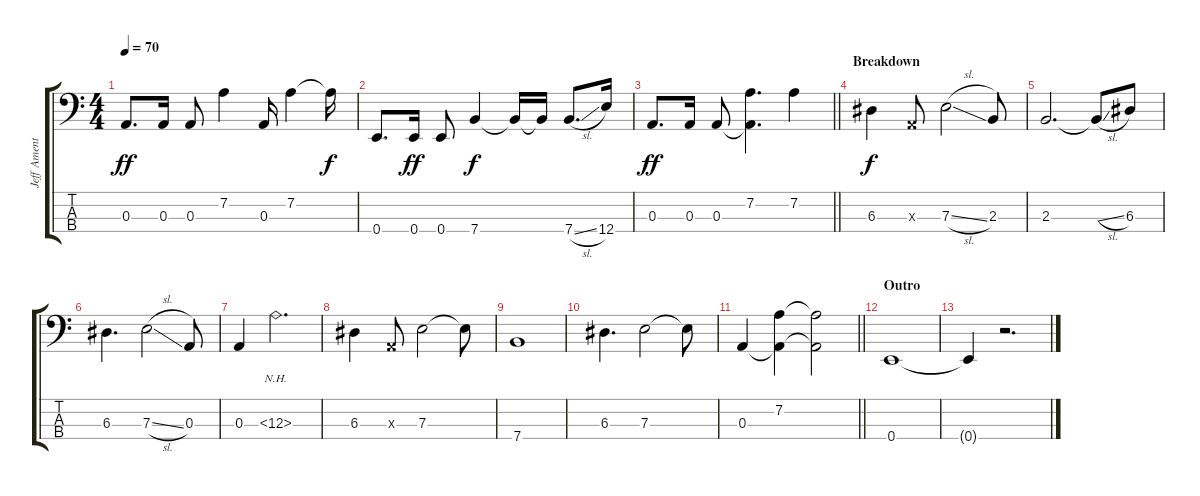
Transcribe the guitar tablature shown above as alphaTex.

\track ("Jeff Ament" "Jeff Ament") {instrument electricbassfinger}
\staff {score tabs}
\tuning (G2 D2 A1 E1) {hide}
\ts (4 4)
\tempo 70
\clef f4
\ks c
0.3.8{d dy ff} 0.3.16 0.3.8 7.2.4 0.3.16 7.2.4 7.2{t}.16{dy f} |
0.4.8{d} 0.4.16{dy ff} 0.4.8 7.4.4{dy f} 7.4{t}.16 7.4{t}.16 7.4{sl}.8{d} 12.4.16 |
\barLineRight lightlight
0.3.8{d dy ff} 0.3.16 0.3.8 (7.2 0.3{t}).4{d} 7.2.4 |
\section ("" "Breakdown")
6.3.4{dy f} 0.3{x}.8 7.3{sl}.2 2.3.8 |
2.3.2{d} 2.3{sl t}.8 6.3.8 |
6.3.4{d} 7.3{sl}.2 0.3.8 |
0.3.4 12.3{nh}.2{d} |
6.3.4 0.3{x}.8 7.3.2 7.3{t}.8 |
7.4.1 |
6.3.4{d} 7.3.2 7.3{t}.8 |
\barLineRight lightlight
0.3.4 (7.2 0.3{t}).4 (7.2{t} 0.3{t}).2 |
\section ("" "Outro")
0.4.1 |
0.4{t}.4 r.2{d}
